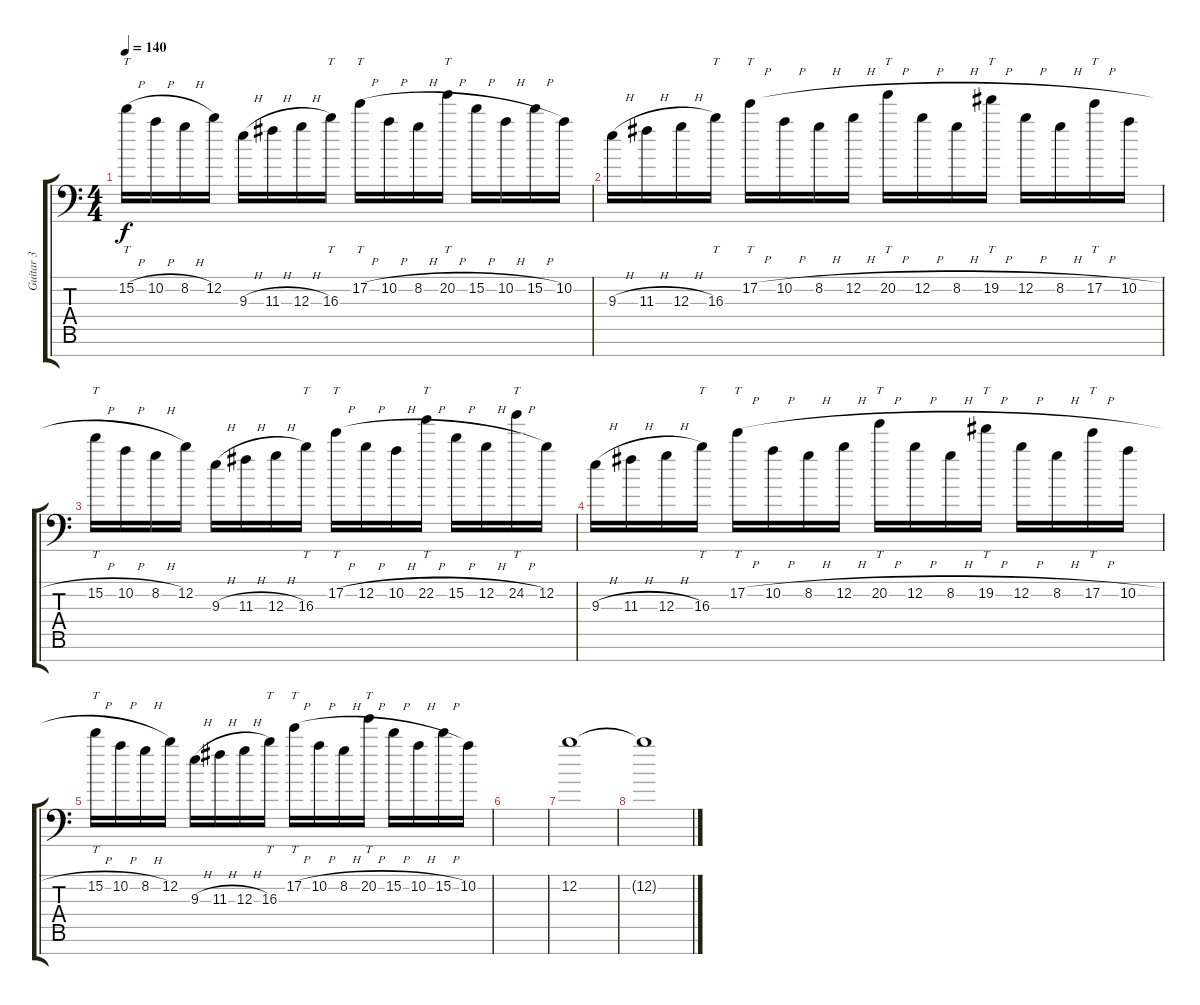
\track ("Guitar 3" "Guitar 3") {instrument overdrivenguitar}
\staff {score tabs}
\tuning (E4 B3 G3 D3 A2 E2 A1) {hide}
\ts (4 4)
\tempo 140
\clef f4
\ks c
15.2{h}.16{tt dy f} 10.2{h}.16 8.2{h}.16 12.2.16 9.3{h}.16 11.3{h}.16 12.3{h}.16 16.3.16{tt} 17.2{h}.16{tt} 10.2{h}.16 8.2{h}.16 20.2{h}.16{tt} 15.2{h}.16 10.2{h}.16 15.2{h}.16 10.2.16 |
9.3{h}.16 11.3{h}.16 12.3{h}.16 16.3.16{tt} 17.2{h}.16{tt} 10.2{h}.16 8.2{h}.16 12.2{h}.16 20.2{h}.16{tt} 12.2{h}.16 8.2{h}.16 19.2{h}.16{tt} 12.2{h}.16 8.2{h}.16 17.2{h}.16{tt} 10.2{h}.16 |
15.2{h}.16{tt} 10.2{h}.16 8.2{h}.16 12.2.16 9.3{h}.16 11.3{h}.16 12.3{h}.16 16.3.16{tt} 17.2{h}.16{tt} 12.2{h}.16 10.2{h}.16 22.2{h}.16{tt} 15.2{h}.16 12.2{h}.16 24.2{h}.16{tt} 12.2.16 |
9.3{h}.16 11.3{h}.16 12.3{h}.16 16.3.16{tt} 17.2{h}.16{tt} 10.2{h}.16 8.2{h}.16 12.2{h}.16 20.2{h}.16{tt} 12.2{h}.16 8.2{h}.16 19.2{h}.16{tt} 12.2{h}.16 8.2{h}.16 17.2{h}.16{tt} 10.2{h}.16 |
15.2{h}.16{tt} 10.2{h}.16 8.2{h}.16 12.2.16 9.3{h}.16 11.3{h}.16 12.3{h}.16 16.3.16{tt} 17.2{h}.16{tt} 10.2{h}.16 8.2{h}.16 20.2{h}.16{tt} 15.2{h}.16 10.2{h}.16 15.2{h}.16 10.2.16 |
|
12.2.1 |
12.2{t}.1
